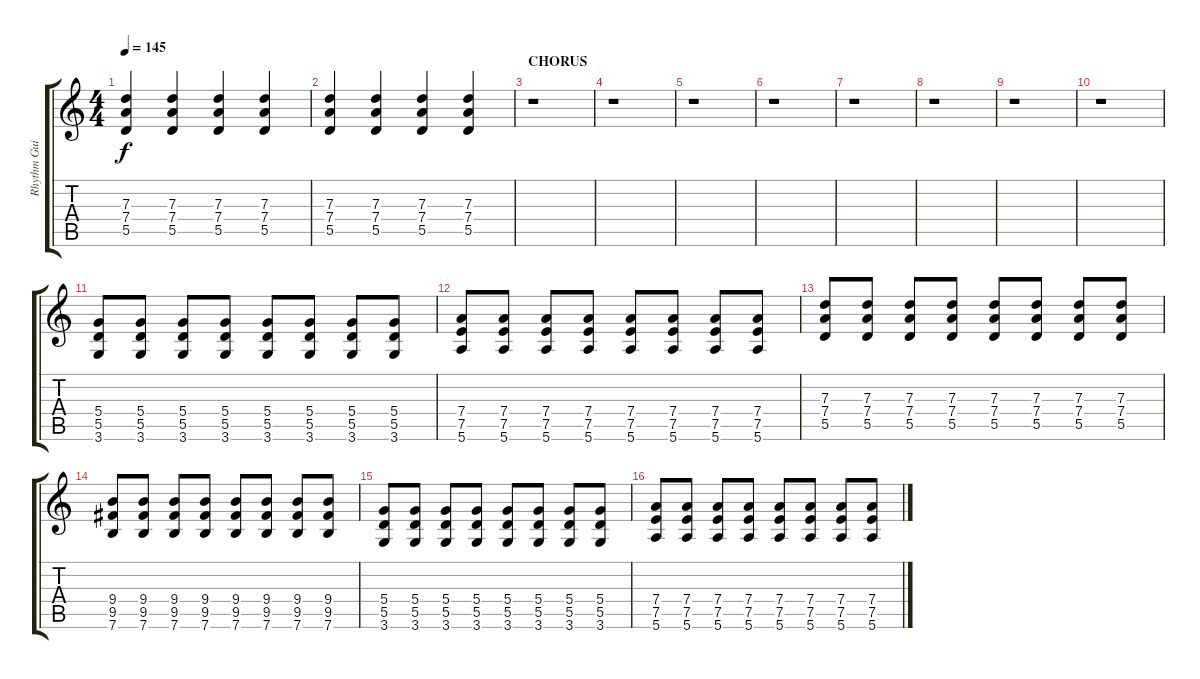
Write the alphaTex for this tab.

\track ("Rhythm Guitar" "Rhythm Gui") {instrument distortionguitar}
\staff {score tabs}
\tuning (E4 B3 G3 D3 A2 E2) {hide}
\ts (4 4)
\tempo 145
\clef g2
\ks c
(7.3 7.4 5.5).4{dy f} (7.3 7.4 5.5).4 (7.3 7.4 5.5).4 (7.3 7.4 5.5).4 |
(7.3 7.4 5.5).4 (7.3 7.4 5.5).4 (7.3 7.4 5.5).4 (7.3 7.4 5.5).4 |
\section ("" "CHORUS")
r.1 |
r.1 |
r.1 |
r.1 |
r.1 |
r.1 |
r.1 |
r.1 |
(5.4 5.5 3.6).8 (5.4 5.5 3.6).8 (5.4 5.5 3.6).8 (5.4 5.5 3.6).8 (5.4 5.5 3.6).8 (5.4 5.5 3.6).8 (5.4 5.5 3.6).8 (5.4 5.5 3.6).8 |
(7.4 7.5 5.6).8 (7.4 7.5 5.6).8 (7.4 7.5 5.6).8 (7.4 7.5 5.6).8 (7.4 7.5 5.6).8 (7.4 7.5 5.6).8 (7.4 7.5 5.6).8 (7.4 7.5 5.6).8 |
(7.3 7.4 5.5).8 (7.3 7.4 5.5).8 (7.3 7.4 5.5).8 (7.3 7.4 5.5).8 (7.3 7.4 5.5).8 (7.3 7.4 5.5).8 (7.3 7.4 5.5).8 (7.3 7.4 5.5).8 |
(9.4 9.5 7.6).8 (9.4 9.5 7.6).8 (9.4 9.5 7.6).8 (9.4 9.5 7.6).8 (9.4 9.5 7.6).8 (9.4 9.5 7.6).8 (9.4 9.5 7.6).8 (9.4 9.5 7.6).8 |
(5.4 5.5 3.6).8 (5.4 5.5 3.6).8 (5.4 5.5 3.6).8 (5.4 5.5 3.6).8 (5.4 5.5 3.6).8 (5.4 5.5 3.6).8 (5.4 5.5 3.6).8 (5.4 5.5 3.6).8 |
(7.4 7.5 5.6).8 (7.4 7.5 5.6).8 (7.4 7.5 5.6).8 (7.4 7.5 5.6).8 (7.4 7.5 5.6).8 (7.4 7.5 5.6).8 (7.4 7.5 5.6).8 (7.4 7.5 5.6).8
